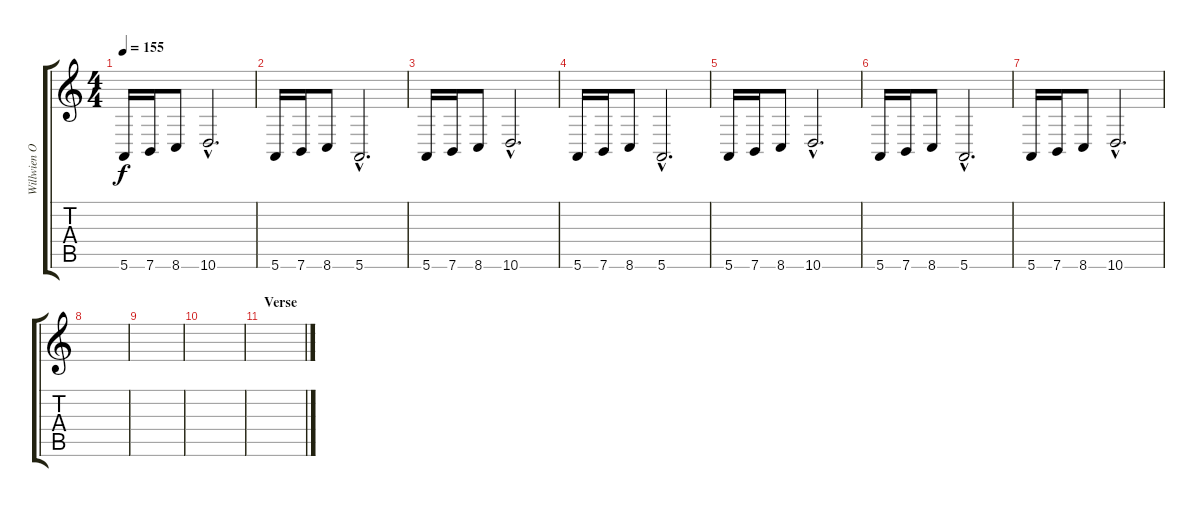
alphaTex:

\track ("Willwien Orfeus (Halo)" "Willwien O") {instrument pad7halo}
\staff {score tabs}
\tuning (E4 B3 G3 D3 A2 E2) {hide}
\ts (4 4)
\tempo 155
\clef g2
\ks c
5.6.16{dy f} 7.6.16 8.6.8 10.6{hac}.2{d} |
5.6.16 7.6.16 8.6.8 5.6{hac}.2{d} |
5.6.16 7.6.16 8.6.8 10.6{hac}.2{d} |
5.6.16 7.6.16 8.6.8 5.6{hac}.2{d} |
5.6.16 7.6.16 8.6.8 10.6{hac}.2{d} |
5.6.16 7.6.16 8.6.8 5.6{hac}.2{d} |
5.6.16 7.6.16 8.6.8 10.6{hac}.2{d} |
|
|
|
\section ("" "Verse")
